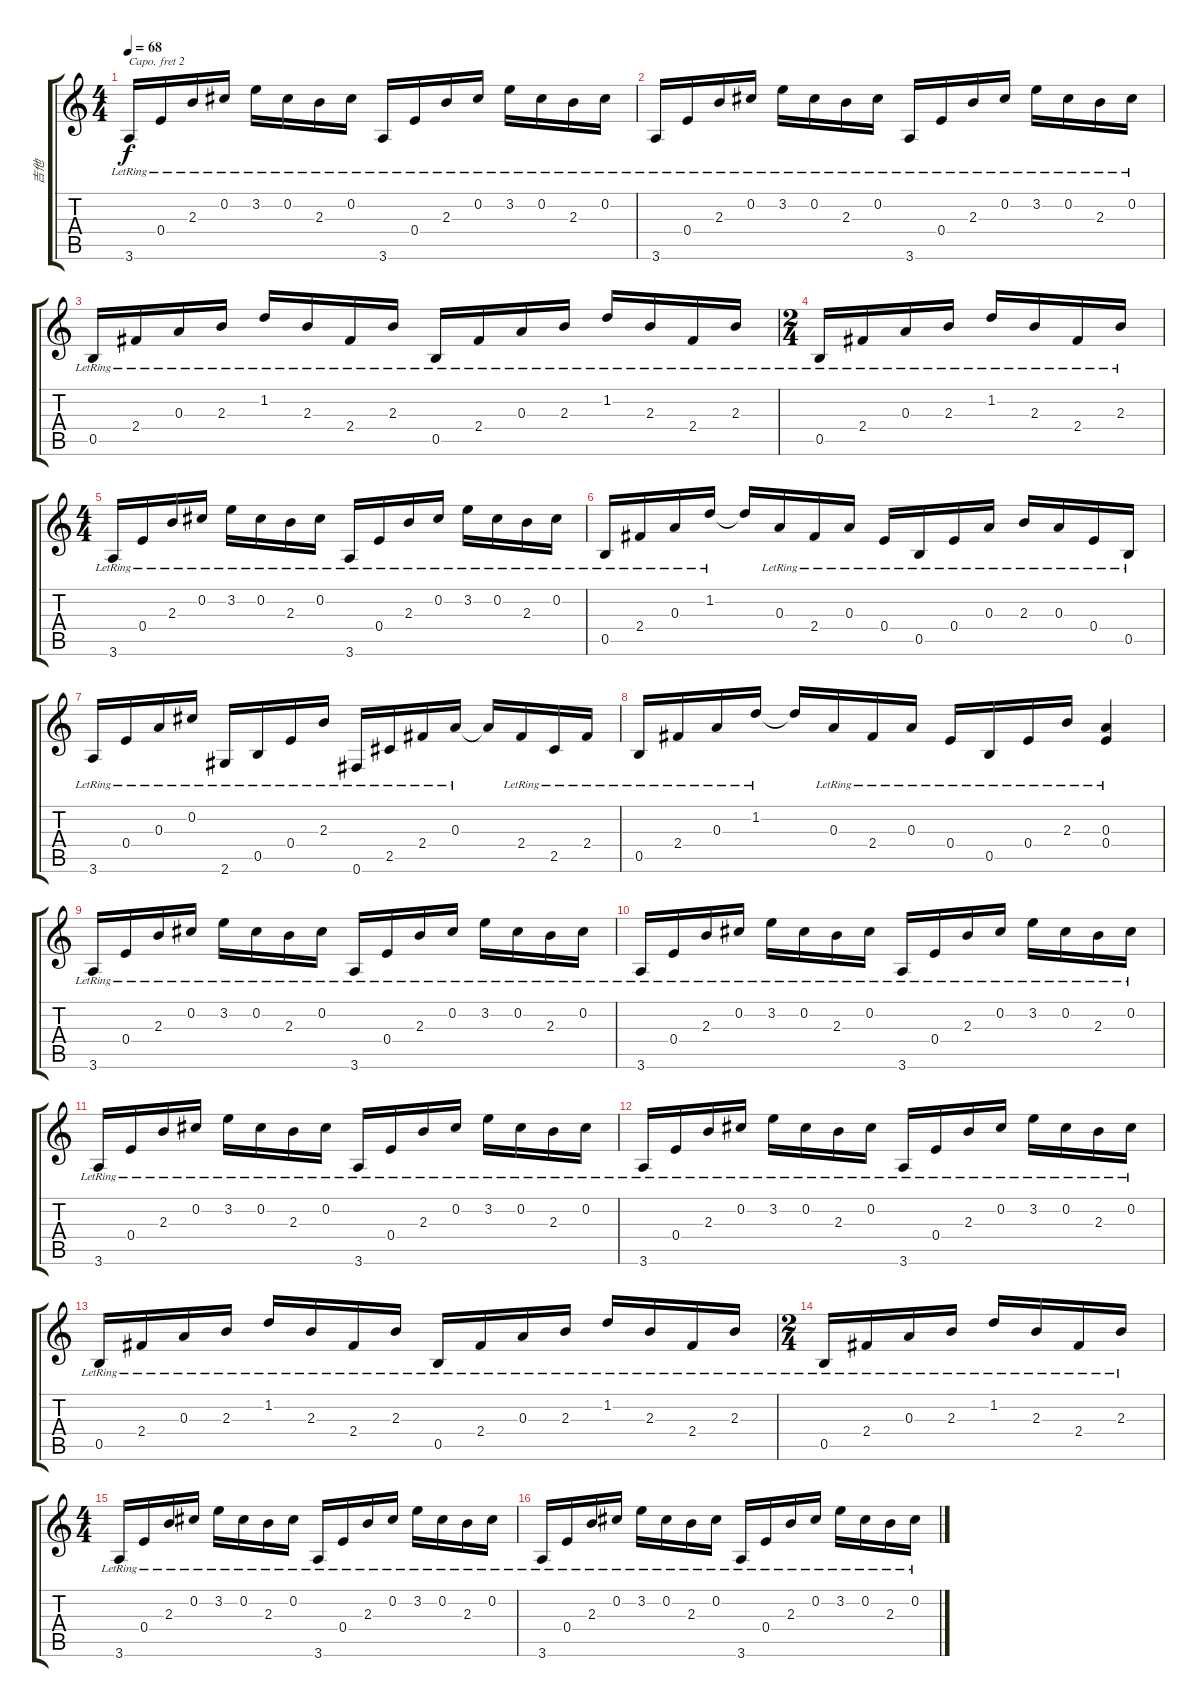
\track ("吉他" "吉他") {instrument electricguitarclean}
\staff {score tabs}
\capo 2
\tuning (E4 B3 G3 D3 A2 E2) {hide}
\ts (4 4)
\tempo 68
\clef g2
\ks c
3.6{lr}.16{dy f} 0.4{lr}.16 2.3{lr}.16 0.2{lr}.16 3.2{lr}.16 0.2{lr}.16 2.3{lr}.16 0.2{lr}.16 3.6{lr}.16 0.4{lr}.16 2.3{lr}.16 0.2{lr}.16 3.2{lr}.16 0.2{lr}.16 2.3{lr}.16 0.2{lr}.16 |
3.6{lr}.16 0.4{lr}.16 2.3{lr}.16 0.2{lr}.16 3.2{lr}.16 0.2{lr}.16 2.3{lr}.16 0.2{lr}.16 3.6{lr}.16 0.4{lr}.16 2.3{lr}.16 0.2{lr}.16 3.2{lr}.16 0.2{lr}.16 2.3{lr}.16 0.2{lr}.16 |
0.5{lr}.16 2.4{lr}.16 0.3{lr}.16 2.3{lr}.16 1.2{lr}.16 2.3{lr}.16 2.4{lr}.16 2.3{lr}.16 0.5{lr}.16 2.4{lr}.16 0.3{lr}.16 2.3{lr}.16 1.2{lr}.16 2.3{lr}.16 2.4{lr}.16 2.3{lr}.16 |
\ts (2 4)
0.5{lr}.16 2.4{lr}.16 0.3{lr}.16 2.3{lr}.16 1.2{lr}.16 2.3{lr}.16 2.4{lr}.16 2.3{lr}.16 |
\ts (4 4)
3.6{lr}.16 0.4{lr}.16 2.3{lr}.16 0.2{lr}.16 3.2{lr}.16 0.2{lr}.16 2.3{lr}.16 0.2{lr}.16 3.6{lr}.16 0.4{lr}.16 2.3{lr}.16 0.2{lr}.16 3.2{lr}.16 0.2{lr}.16 2.3{lr}.16 0.2{lr}.16 |
0.5{lr}.16 2.4{lr}.16 0.3{lr}.16 1.2{lr}.16 1.2{t}.16 0.3{lr}.16 2.4{lr}.16 0.3{lr}.16 0.4{lr}.16 0.5{lr}.16 0.4{lr}.16 0.3{lr}.16 2.3{lr}.16 0.3{lr}.16 0.4{lr}.16 0.5{lr}.16 |
3.6{lr}.16 0.4{lr}.16 0.3{lr}.16 0.2{lr}.16 2.6{lr}.16 0.5{lr}.16 0.4{lr}.16 2.3{lr}.16 0.6{lr}.16 2.5{lr}.16 2.4{lr}.16 0.3{lr}.16 0.3{t}.16 2.4{lr}.16 2.5{lr}.16 2.4{lr}.16 |
0.5{lr}.16 2.4{lr}.16 0.3{lr}.16 1.2{lr}.16 1.2{t}.16 0.3{lr}.16 2.4{lr}.16 0.3{lr}.16 0.4{lr}.16 0.5{lr}.16 0.4{lr}.16 2.3{lr}.16 (0.3{lr} 0.4{lr}).4 |
3.6{lr}.16 0.4{lr}.16 2.3{lr}.16 0.2{lr}.16 3.2{lr}.16 0.2{lr}.16 2.3{lr}.16 0.2{lr}.16 3.6{lr}.16 0.4{lr}.16 2.3{lr}.16 0.2{lr}.16 3.2{lr}.16 0.2{lr}.16 2.3{lr}.16 0.2{lr}.16 |
3.6{lr}.16 0.4{lr}.16 2.3{lr}.16 0.2{lr}.16 3.2{lr}.16 0.2{lr}.16 2.3{lr}.16 0.2{lr}.16 3.6{lr}.16 0.4{lr}.16 2.3{lr}.16 0.2{lr}.16 3.2{lr}.16 0.2{lr}.16 2.3{lr}.16 0.2{lr}.16 |
3.6{lr}.16 0.4{lr}.16 2.3{lr}.16 0.2{lr}.16 3.2{lr}.16 0.2{lr}.16 2.3{lr}.16 0.2{lr}.16 3.6{lr}.16 0.4{lr}.16 2.3{lr}.16 0.2{lr}.16 3.2{lr}.16 0.2{lr}.16 2.3{lr}.16 0.2{lr}.16 |
3.6{lr}.16 0.4{lr}.16 2.3{lr}.16 0.2{lr}.16 3.2{lr}.16 0.2{lr}.16 2.3{lr}.16 0.2{lr}.16 3.6{lr}.16 0.4{lr}.16 2.3{lr}.16 0.2{lr}.16 3.2{lr}.16 0.2{lr}.16 2.3{lr}.16 0.2{lr}.16 |
0.5{lr}.16 2.4{lr}.16 0.3{lr}.16 2.3{lr}.16 1.2{lr}.16 2.3{lr}.16 2.4{lr}.16 2.3{lr}.16 0.5{lr}.16 2.4{lr}.16 0.3{lr}.16 2.3{lr}.16 1.2{lr}.16 2.3{lr}.16 2.4{lr}.16 2.3{lr}.16 |
\ts (2 4)
0.5{lr}.16 2.4{lr}.16 0.3{lr}.16 2.3{lr}.16 1.2{lr}.16 2.3{lr}.16 2.4{lr}.16 2.3{lr}.16 |
\ts (4 4)
3.6{lr}.16 0.4{lr}.16 2.3{lr}.16 0.2{lr}.16 3.2{lr}.16 0.2{lr}.16 2.3{lr}.16 0.2{lr}.16 3.6{lr}.16 0.4{lr}.16 2.3{lr}.16 0.2{lr}.16 3.2{lr}.16 0.2{lr}.16 2.3{lr}.16 0.2{lr}.16 |
3.6{lr}.16 0.4{lr}.16 2.3{lr}.16 0.2{lr}.16 3.2{lr}.16 0.2{lr}.16 2.3{lr}.16 0.2{lr}.16 3.6{lr}.16 0.4{lr}.16 2.3{lr}.16 0.2{lr}.16 3.2{lr}.16 0.2{lr}.16 2.3{lr}.16 0.2{lr}.16
